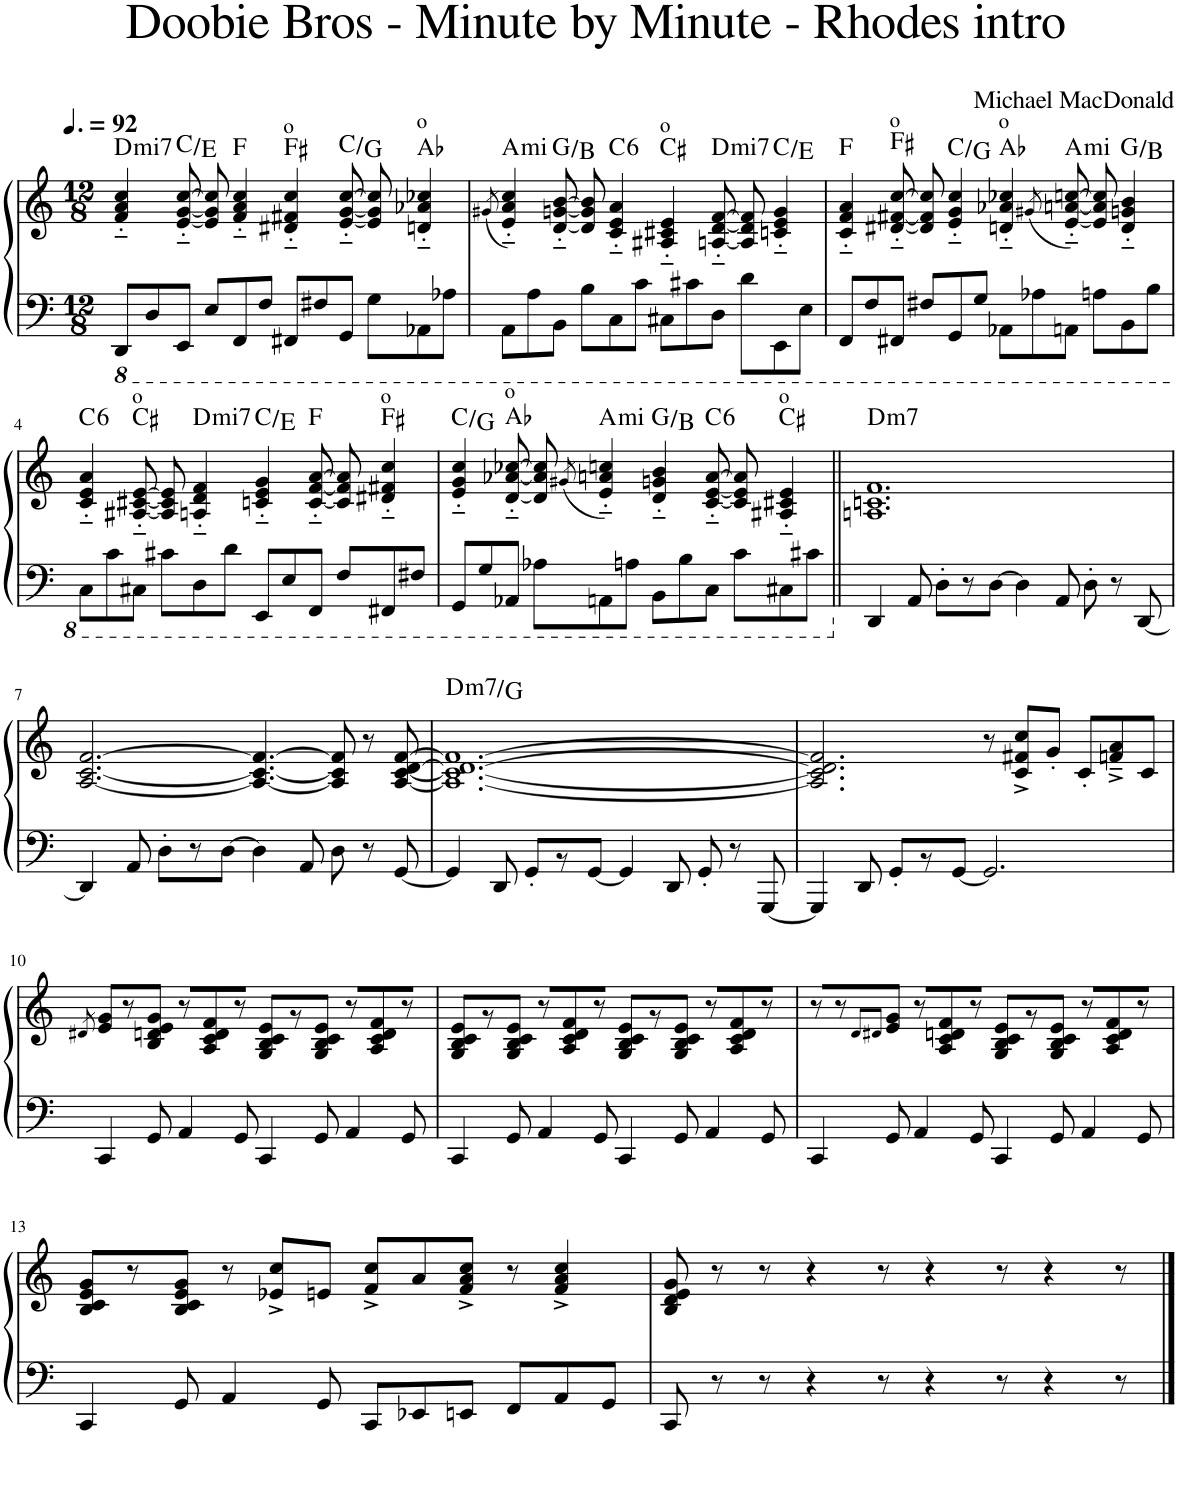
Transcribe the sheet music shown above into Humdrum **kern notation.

**kern	**kern	**harte
*part1	*part1	*part1
*staff2	*staff1	*
*I"Electric Piano	*	*
*I'El. Pno.	*	*
*clefF4	*clefG2	*
*k[]	*k[]	*
*M12/8	*M12/8	*
*MM138	*MM138	*
=1	=1	=1
!	!	!LO:H:kt=mi7
8DDD/L	4f/'~ 4a/'~ 4cc/'~	D:min7
8DD/	.	.
8EEE/J	[8e/'~ [8g/'~ [8cc/'~	C:maj/3
8EE/L	8e/] 8g/] 8cc/]	.
8FFF/	4f/'~ 4a/'~ 4cc/'~	F:maj
8FF/J	.	.
!	!LO:TX:a:t=o	!
8FFF#X/L	4d#X/'~ 4f#X/'~ 4cc/'~	F#:maj
8FF#X/	.	.
8GGG/J	[8e/'~ [8g/'~ [8cc/'~	C:maj/5
8GG\L	8e/] 8g/] 8cc/]	.
!	!LO:TX:a:t=o	!
8AAA-X\	4dn/'~ 4a-X/'~ 4cc-X/'~	Ab:maj
8AA-X\J	.	.
=2	=2	=2
.	(8qg#X/	.
!	!	!LO:H:kt=mi
8AAA\L	4e/'~ 4a/'~ 4cc/'~)	A:min
8AA\	.	.
8BBB\J	[8d/'~ [8gn/'~ [8b/'~	G:maj/3
8BB\L	8d/] 8g/] 8b/]	.
!	!	!LO:H:kt=6
8CC\	4c/'~ 4e/'~ 4a/'~	C:maj6
8C\J	.	.
!	!LO:TX:a:t=o	!
8CC#X\L	4A#X/'~ 4c#X/'~ 4e/'~	C#:maj
8C#X\	.	.
!	!	!LO:H:kt=mi7
8DD\J	[8An/'~ [8d/'~ [8f/'~	D:min7
8D\L	8A/] 8d/] 8f/]	.
8EEE\	4cn/'~ 4e/'~ 4g/'~	C:maj/3
8EE\J	.	.
=3	=3	=3
8FFF/L	4c/'~ 4f/'~ 4a/'~	F:maj
8FF/	.	.
!	!LO:TX:a:t=o	!
8FFF#X/J	[8d#X/'~ [8f#X/'~ [8cc/'~	F#:maj
8FF#X/L	8d#/] 8f#/] 8cc/]	.
8GGG/	4e/'~ 4g/'~ 4cc/'~	C:maj/5
8GG/J	.	.
!	!LO:TX:a:t=o	!
8AAA-X\L	4dn/'~ 4a-X/'~ 4cc-X/'~	Ab:maj
8AA-X\	.	.
.	(8qg#X/	.
!	!	!LO:H:kt=mi
8AAAn\J	[8e/'~ [8an/'~ [8ccn/'~)	A:min
8AAn\L	8e/] 8a/] 8cc/]	.
8BBB\	4d/'~ 4gn/'~ 4b/'~	G:maj/3
8BB\J	.	.
!!LO:LB:g=z
=4	=4	=4
!	!	!LO:H:kt=6
8CC\L	4c/'~ 4e/'~ 4a/'~	C:maj6
8C\	.	.
!	!LO:TX:a:t=o	!
8CC#X\J	[8A#X/'~ [8c#X/'~ [8e/'~	C#:maj
8C#X\L	8A#/] 8c#/] 8e/]	.
!	!	!LO:H:kt=mi7
8DD\	4An/'~ 4d/'~ 4f/'~	D:min7
8D\J	.	.
8EEE/L	4cn/'~ 4e/'~ 4g/'~	C:maj/3
8EE/	.	.
8FFF/J	[8c/'~ [8f/'~ [8a/'~	F:maj
8FF/L	8c/] 8f/] 8a/]	.
!	!LO:TX:a:t=o	!
8FFF#X/	4d#X/'~ 4f#X/'~ 4cc/'~	F#:maj
8FF#X/J	.	.
=5	=5	=5
8GGG/L	4e/'~ 4g/'~ 4cc/'~	C:maj/5
8GG/	.	.
!	!LO:TX:a:t=o	!
8AAA-X/J	[8d/'~ [8a-X/'~ [8cc-X/'~	Ab:maj
8AA-X\L	8d/] 8a-/] 8cc-/]	.
.	(8qg#X/	.
!	!	!LO:H:kt=mi
8AAAn\	4e/'~ 4an/'~ 4ccn/'~)	A:min
8AAn\J	.	.
8BBB\L	4d/'~ 4gn/'~ 4b/'~	G:maj/3
8BB\	.	.
!	!	!LO:H:kt=6
8CC\J	[8c/'~ [8e/'~ [8a/'~	C:maj6
8C\L	8c/] 8e/] 8a/]	.
!	!LO:TX:a:t=o	!
8CC#X\	4A#X/'~ 4c#X/'~ 4e/'~	C#:maj
8C#X\J	.	.
=6||	=6||	=6||
!	!	!LO:H:kt=m7
4DD/	1.An 1.cn 1.f	D:min7
8AA/	.	.
8D'\L	.	.
8r	.	.
[8D\J	.	.
4D\]	.	.
8AA/	.	.
8D'\	.	.
8r	.	.
[8DD/	.	.
!!LO:LB:g=z
=7	=7	=7
4DD/]	[2.A/ [2.c/ [2.f/	.
8AA/	.	.
8D'\L	.	.
8r	.	.
[8D\J	.	.
4D\]	4.A/_ 4.c/_ 4.f/_	.
8AA/	.	.
8D\	8A/] 8c/] 8f/]	.
8r	8r	.
[8GG/	[8A/ [8c/ [8d/ [8f/	.
=8	=8	=8
!	!	!LO:H:kt=m7
4GG/]	1.A_ 1.c_ 1.d_ 1.f_	D:min7/4
8DD/	.	.
8GG'/L	.	.
8r	.	.
[8GG/J	.	.
4GG/]	.	.
8DD/	.	.
8GG'/	.	.
8r	.	.
[8GGG/	.	.
=9	=9	=9
4GGG/]	2.A/] 2.c/] 2.d/] 2.f/]	.
8DD/	.	.
8GG'/L	.	.
8r	.	.
[8GG/J	.	.
2.GG/]	8r	.
.	8c/^ 8f#X/^ 8cc/^L	.
.	8g'/J	.
.	8c'/L	.
.	8fn/~^ 8a/~^	.
.	8c/J	.
!!LO:LB:g=z
=10	=10	=10
.	8qd#X/	.
4CC/	8e/ 8g/L	.
.	8r	.
8GG/	8B/ 8dn/ 8e/ 8g/J	.
4AA/	8r	.
.	8A/ 8c/ 8d/ 8f/	.
8GG/	8r	.
4CC/	8G/ 8B/ 8c/ 8e/L	.
.	8r	.
8GG/	8G/ 8B/ 8c/ 8e/J	.
4AA/	8r	.
.	8A/ 8c/ 8d/ 8f/	.
8GG/	8r	.
=11	=11	=11
4CC/	8G/ 8B/ 8c/ 8e/L	.
.	8r	.
8GG/	8G/ 8B/ 8c/ 8e/J	.
4AA/	8r	.
.	8A/ 8c/ 8d/ 8f/	.
8GG/	8r	.
4CC/	8G/ 8B/ 8c/ 8e/L	.
.	8r	.
8GG/	8G/ 8B/ 8c/ 8e/J	.
4AA/	8r	.
.	8A/ 8c/ 8d/ 8f/	.
8GG/	8r	.
=12	=12	=12
4CC/	8r	.
.	8r	.
.	8qd/L	.
.	8qd#X/J	.
8GG/	8e/ 8g/J	.
4AA/	8r	.
.	8A/ 8c/ 8dn/ 8f/	.
8GG/	8r	.
4CC/	8G/ 8B/ 8c/ 8e/L	.
.	8r	.
8GG/	8G/ 8B/ 8c/ 8e/J	.
4AA/	8r	.
.	8A/ 8c/ 8d/ 8f/	.
8GG/	8r	.
!!LO:LB:g=z
=13	=13	=13
4CC/	8B/ 8c/ 8e/ 8g/L	.
.	8r	.
8GG/	8B/ 8c/ 8e/ 8g/J	.
4AA/	8r	.
.	8e-X/^ 8cc/^L	.
8GG/	8en/J	.
8CC/L	8f/^ 8cc/^L	.
8EE-X/	8a/	.
8EEn/J	8f/^ 8a/^ 8cc/^J	.
8FF/L	8r	.
8AA/	4f/^ 4a/^ 4cc/^	.
8GG/J	.	.
=14	=14	=14
8CC/	8B/ 8d/ 8e/ 8g/	.
8r	8r	.
8r	8r	.
4r	4r	.
8r	8r	.
4r	4r	.
8r	8r	.
4r	4r	.
8r	8r	.
==	==	==
*-	*-	*-
